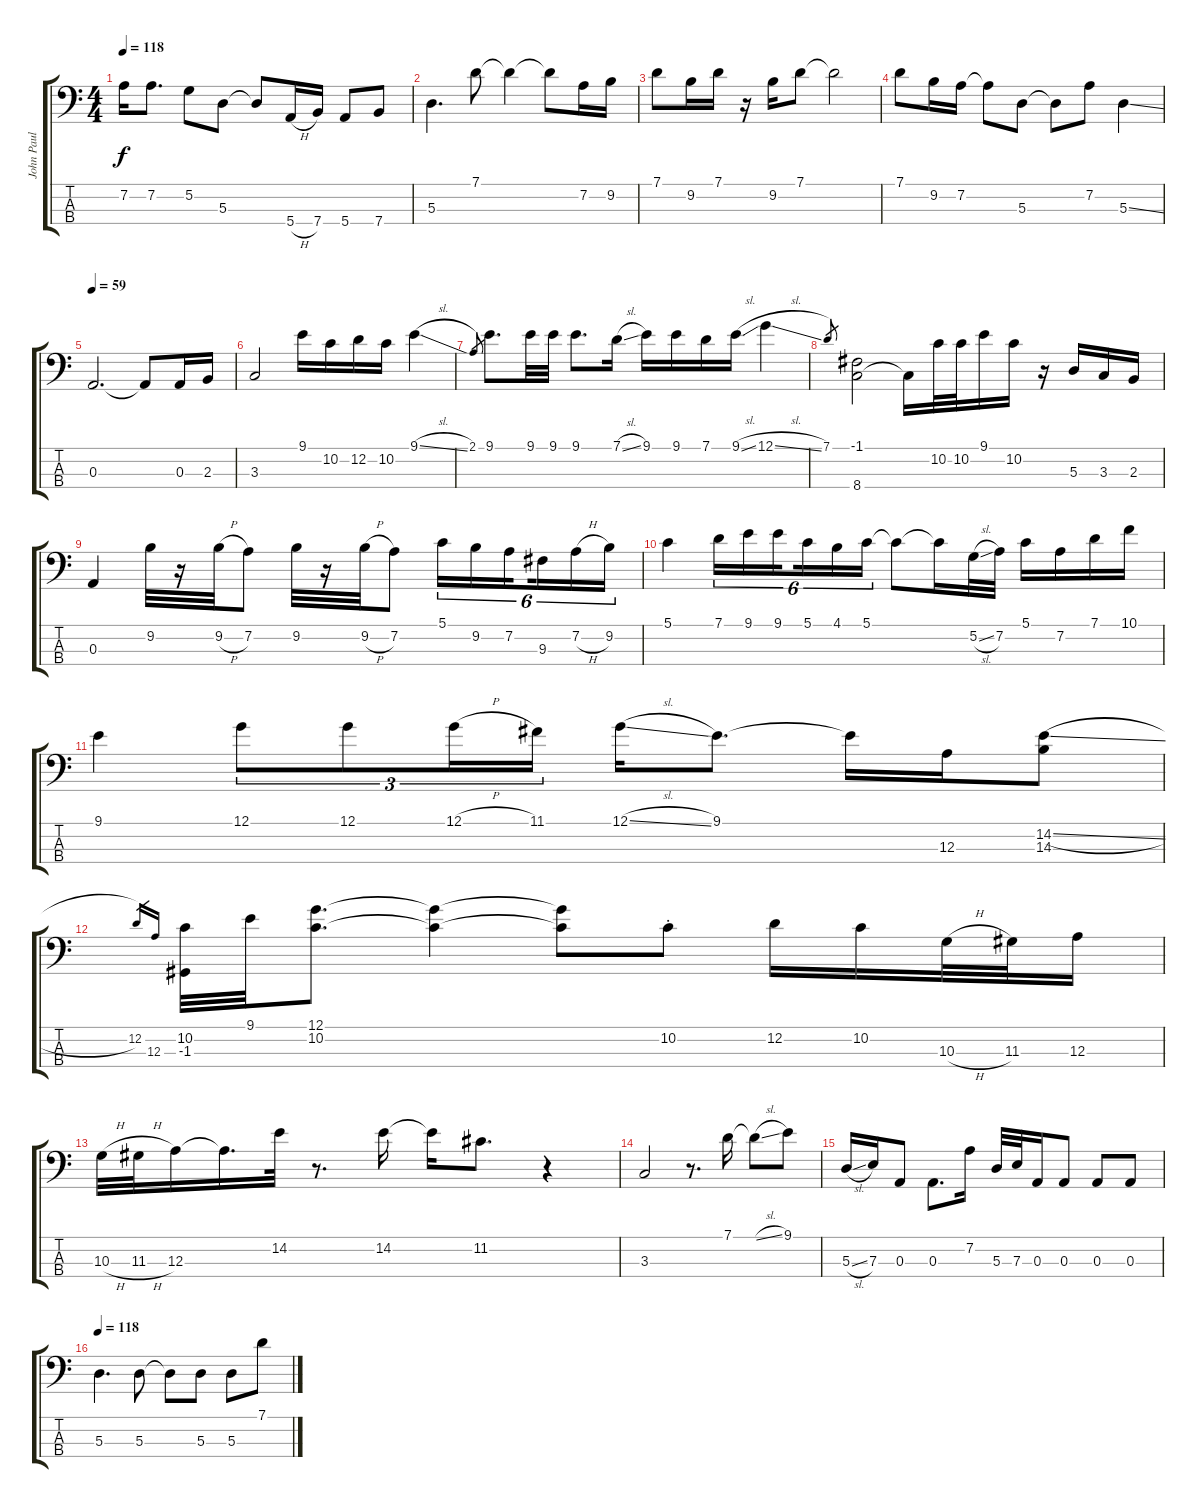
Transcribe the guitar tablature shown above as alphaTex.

\track ("John Paul Jones (Baixo)" "John Paul ") {instrument electricbassfinger}
\staff {score tabs}
\tuning (G2 D2 A1 E1) {hide}
\ts (4 4)
\tempo 118
\clef f4
\ks c
7.2.16{dy f} 7.2.8{d} 5.2.8 5.3.8 5.3{t}.8 5.4{h}.16 7.4.16 5.4.8 7.4.8 |
5.3.4{d} 7.1.8 7.1{t}.4 7.1{t}.8 7.2.16 9.2.16 |
7.1.8 9.2.16 7.1.16 r.16 9.2.16 7.1.8 7.1{t}.2 |
7.1.8 9.2.16 7.2.16 7.2{t}.8 5.3.8 5.3{t}.8 7.2.8 5.3{ss}.4 |
\tempo 59
0.3.2{d} 0.3{t}.8 0.3.16 2.3.16 |
3.3.2 9.1.16 10.2.16 12.2.16 10.2.16 9.1{sl}.4 |
2.1.8{gr} 9.1.8{d} 9.1.32 9.1.32 9.1.8{d} 7.1{sl}.16 9.1.16 9.1.16 7.1.16 9.1{sl}.16 12.1{sl}.4 |
7.1.8{gr} (-1.1 8.4).2 8.4{t}.16 10.2.32 10.2.32 9.1.16 10.2.16 r.16 5.3.16 3.3.16 2.3.16 |
0.3.4 9.2.32 r.16 9.2{h}.32 7.2.8 9.2.32 r.16 9.2{h}.32 7.2.8 5.1.16{tu (6 4)} 9.2.16{tu (6 4)} 7.2.16{tu (6 4) beam splitsecondary} 9.3.16{tu (6 4)} 7.2{h}.16{tu (6 4)} 9.2.16{tu (6 4)} |
5.1.4 7.1.16{tu (6 4)} 9.1.16{tu (6 4)} 9.1.16{tu (6 4) beam splitsecondary} 5.1.16{tu (6 4)} 4.1.16{tu (6 4)} 5.1.16{tu (6 4)} 5.1{t}.8 5.1{t}.16 5.2{sl}.32 7.2.32 5.1.16 7.2.16 7.1.16 10.1.16 |
9.1.4 12.1.8{tu (3 2)} 12.1.8{tu (3 2)} 12.1{h}.16{tu (3 2)} 11.1.16{tu (3 2)} 12.1{sl}.16 9.1.8{d} 9.1{t}.16 12.3.16 (14.2{sl} 14.3).8 |
12.2.16{gr} 12.3.16{gr} (10.2 -1.3).32 9.1.32 (12.1 10.2).8{d} (12.1{t} 10.2{t}).4 (12.1{t} 10.2{t}).8 10.2{st}.8 12.2.16 10.2.16 10.3{h}.32 11.3.32 12.3.16 |
10.3{h}.32 11.3{h}.32 12.3.16 12.3{t}.16{d} 14.2.32 r.8{d} 14.2.16 14.2{t}.16 11.2.8{d} r.4 |
3.3.2 r.8{d} 7.1.16 7.1{sl t}.8 9.1.8 |
5.3{sl}.16 7.3.16 0.3.8 0.3.8{d} 7.2.16 5.3.32 7.3.32 0.3.16 0.3.8 0.3.8 0.3.8 |
\tempo 118
5.3.4{d} 5.3.8 5.3{t}.8 5.3.8 5.3.8 7.1.8
